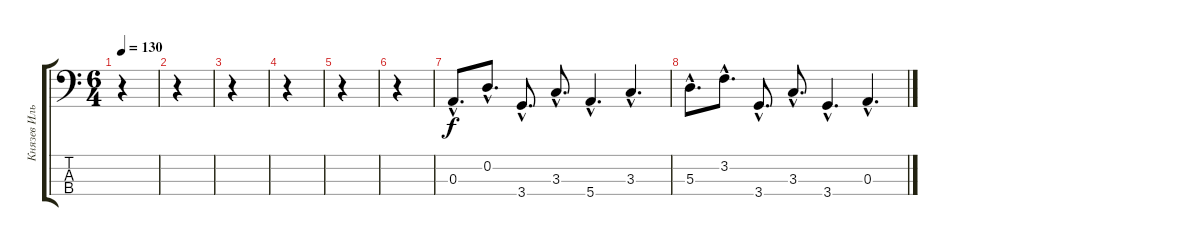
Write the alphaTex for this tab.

\track ("Князев Илья" "Князев Иль") {instrument electricbasspick}
\staff {score tabs}
\tuning (G2 D2 A1 E1) {hide}
\ts (6 4)
\tempo 130
\clef f4
\ks c
r.4{dy f instrument electricbasspick} |
r.4 |
r.4 |
r.4 |
r.4 |
r.4 |
0.3{hac}.8{d} 0.2{hac}.8{d} 3.4{hac}.8{d} 3.3{hac}.8{d} 5.4{hac}.4{d} 3.3{hac}.4{d} |
5.3{hac}.8{d} 3.2{hac}.8{d} 3.4{hac}.8{d} 3.3{hac}.8{d} 3.4{hac}.4{d} 0.3{hac}.4{d}
